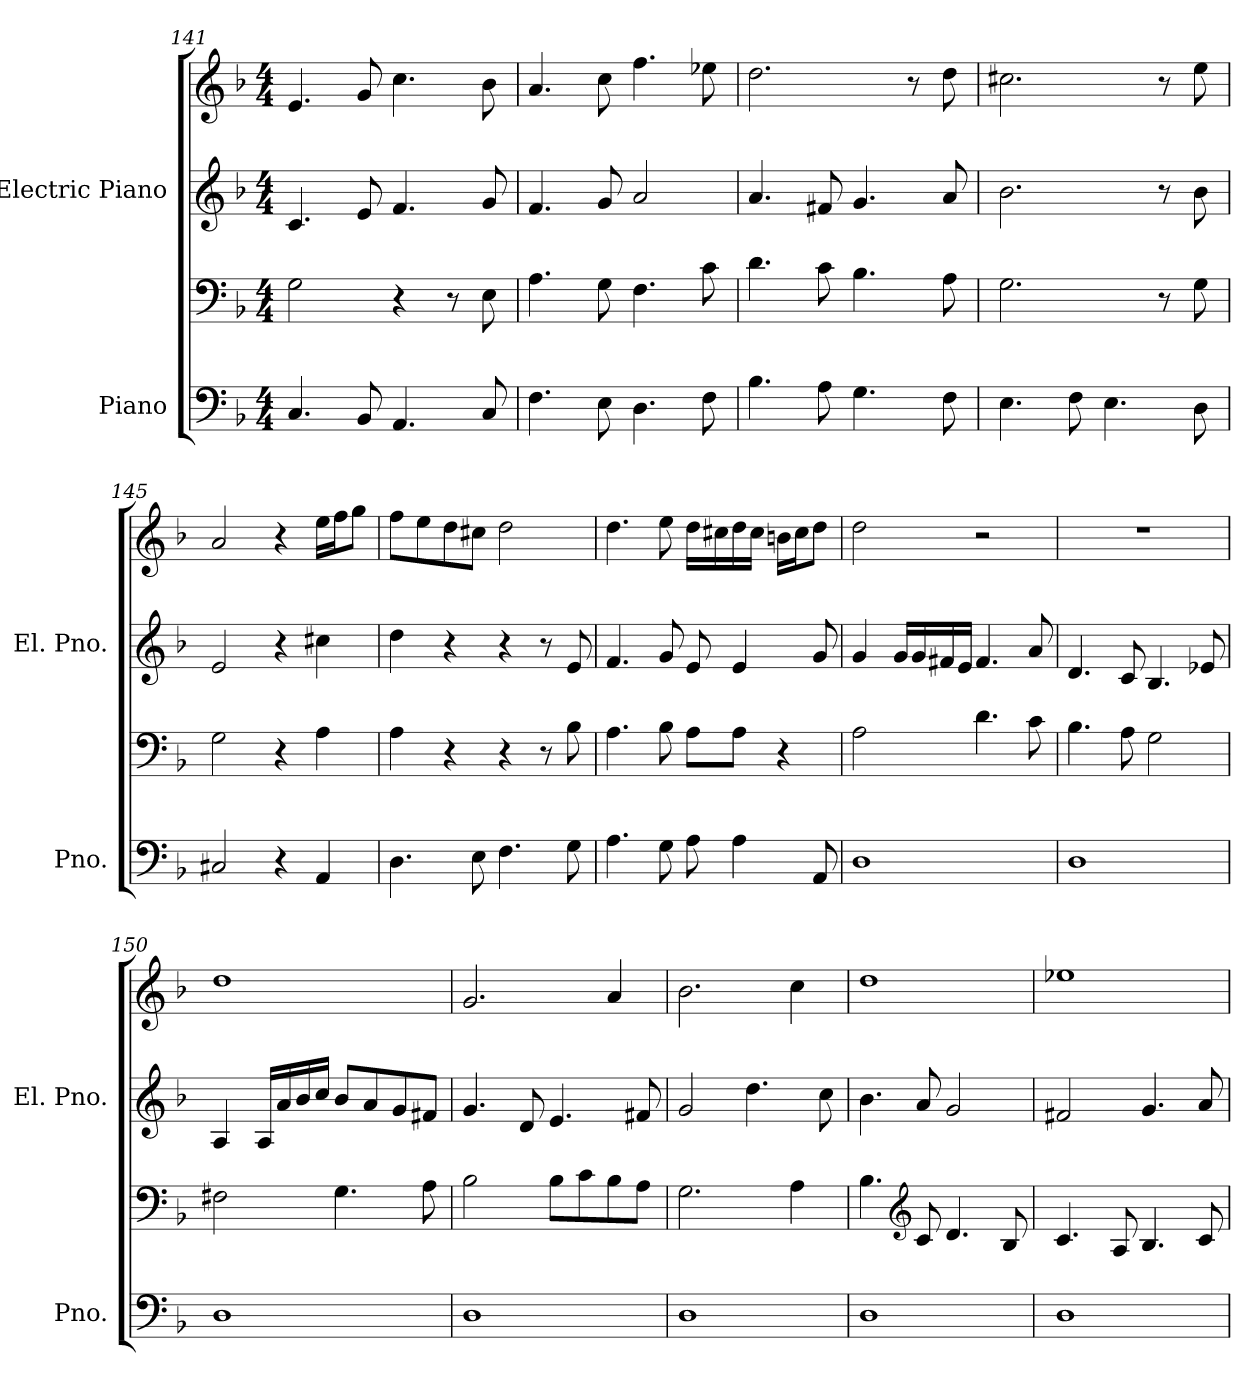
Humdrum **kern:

**kern	**kern	**kern	**kern
*part2	*part2	*part1	*part1
*staff4	*staff3	*staff2	*staff1
*I"Piano	*	*I"Electric Piano	*
*I'Pno.	*	*I'El. Pno.	*
*clefF4	*clefF4	*clefG2	*clefG2
*k[b-]	*k[b-]	*k[b-]	*k[b-]
*M4/4	*M4/4	*M4/4	*M4/4
=141	=141	=141	=141
4.C/	2G\	4.c/	4.e/
8BB-/	.	8e/	8g/
4.AA/	4r	4.f/	4.cc\
.	8r	.	.
8C/	8E\	8g/	8b-\
=142	=142	=142	=142
4.F\	4.A\	4.f/	4.a/
8E\	8G\	8g/	8cc\
4.D\	4.F\	2a/	4.ff\
8F\	8c\	.	8ee-X\
=143	=143	=143	=143
4.B-\	4.d\	4.a/	2.dd\
8A\	8c\	8f#X/	.
4.G\	4.B-\	4.g/	.
.	.	.	8r
8F\	8A\	8a/	8dd\
!!LO:LB:g=z
=144	=144	=144	=144
4.E\	2.G\	2.b-\	2.cc#X\
8F\	.	.	.
4.E\	.	.	.
*	*	*	*MM128
.	8r	8r	8r
8D\	8G\	8b-\	8ee\
=145	=145	=145	=145
*	*	*	*MM112
2C#X/	2G\	2e/	2a/
*	*	*	*MM150
4r	4r	4r	4r
4AA/	4A\	4cc#X\	16ee\LL
.	.	.	16ff\J
.	.	.	8gg\J
=146	=146	=146	=146
4.D\	4A\	4dd\	8ff\L
.	.	.	8ee\
.	4r	4r	8dd\
8E\	.	.	8cc#X\J
4.F\	4r	4r	2dd\
.	8r	8r	.
8G\	8B-\	8e/	.
=147	=147	=147	=147
4.A\	4.A\	4.f/	4.dd\
8G\	8B-\	8g/	8ee\
8A\	8A\L	8e/	16dd\LL
.	.	.	16cc#X\
*	*	*	*MM128
4A\	8A\J	4e/	16dd\
.	.	.	16cc#\JJ
.	4r	.	16bn\LL
.	.	.	16cc#\J
8AA/	.	8g/	8dd\J
!!LO:LB:g=z
=148	=148	=148	=148
*	*	*	*MM150
1D	2A\	4g/	2dd\
.	.	16g/LL	.
.	.	16g/	.
.	.	16f#X/	.
.	.	16e/JJ	.
.	4.d\	4.f#/	2r
.	8c\	8a/	.
=149	=149	=149	=149
1D	4.B-\	4.d/	1r
.	8A\	8c/	.
.	2G\	4.B-/	.
.	.	8e-X/	.
=150	=150	=150	=150
1D	2F#X\	4A/	1dd
.	.	16A/LL	.
.	.	16a/	.
.	.	16b-/	.
.	.	16cc/JJ	.
.	4.G\	8b-/L	.
.	.	8a/	.
.	.	8g/	.
.	8A\	8f#X/J	.
=151	=151	=151	=151
1D	2B-\	4.g/	2.g/
.	.	8d/	.
.	8B-\L	4.e/	.
.	8c\	.	.
.	8B-\	.	4a/
.	8A\J	8f#X/	.
=152	=152	=152	=152
1D	2.G\	2g/	2.b-\
.	.	4.dd\	.
.	4A\	.	4cc\
.	.	8cc\	.
!!LO:PB:g=z
=153	=153	=153	=153
1D	4.B-\	4.b-\	1dd
*	*clefG2	*	*
.	8c/	8a/	.
.	4.d/	2g/	.
.	8B-/	.	.
=154	=154	=154	=154
1D	4.c/	2f#X/	1ee-X
.	8A/	.	.
.	4.B-/	4.g/	.
.	8c/	8a/	.
=	=	=	=
*-	*-	*-	*-
